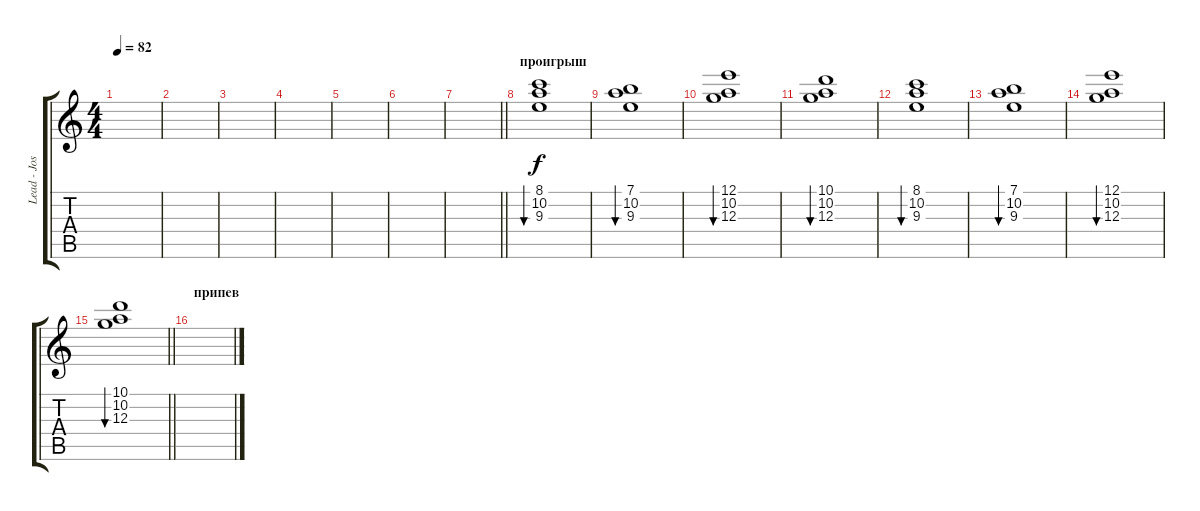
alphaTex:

\track ("Lead - Josh Farro а" "Lead - Jos") {instrument electricguitarjazz}
\staff {score tabs}
\tuning (E4 B3 G3 D3 A2 D2) {hide}
\ts (4 4)
\tempo 82
\clef g2
\ks c
|
|
|
|
|
|
\barLineRight lightlight
|
\section ("" "проигрыш")
(8.1 10.2 9.3).1{bu 240} |
(7.1 10.2 9.3).1{bu 240} |
(12.1 10.2 12.3).1{bu 240} |
(10.1 10.2 12.3).1{bu 240} |
(8.1 10.2 9.3).1{bu 240} |
(7.1 10.2 9.3).1{bu 240} |
(12.1 10.2 12.3).1{bu 240} |
\barLineRight lightlight
(10.1 10.2 12.3).1{bu 240} |
\section ("" "припев")
